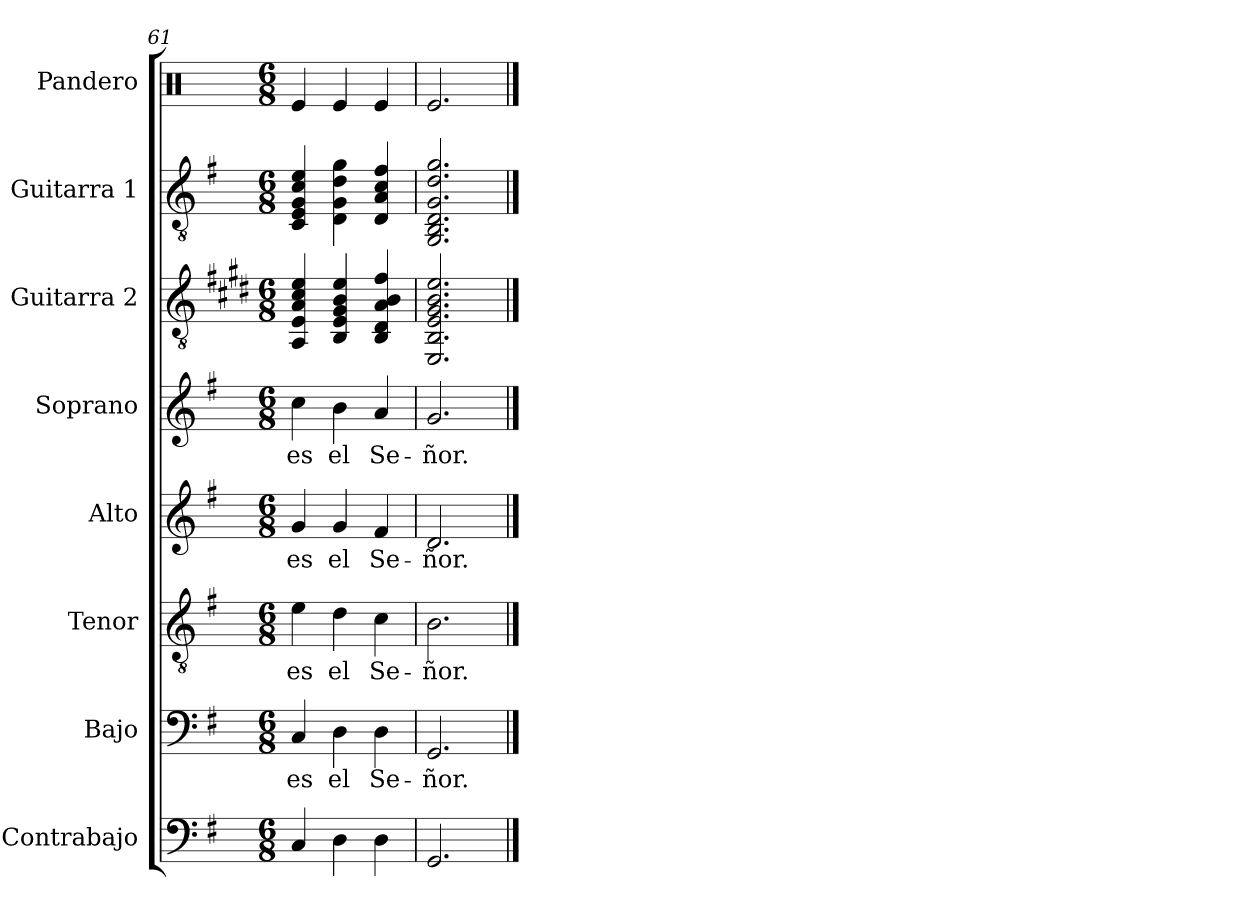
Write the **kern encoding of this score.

**kern	**kern	**text	**kern	**text	**kern	**text	**kern	**text	**kern	**kern	**kern
*part8	*part7	*part7	*part6	*part6	*part5	*part5	*part4	*part4	*part3	*part2	*part1
*staff8	*staff7	*staff7	*staff6	*staff6	*staff5	*staff5	*staff4	*staff4	*staff3	*staff2	*staff1
*I"Contrabajo	*I"Bajo	*	*I"Tenor	*	*I"Alto	*	*I"Soprano	*	*I"Guitarra 2	*I"Guitarra 1	*I"Pandero
*I'Cb.	*I'B.	*	*I'T.	*	*I'A.	*	*I'S.	*	*I'Guit. 2	*I'Guit. 1	*
*clefF4	*clefF4	*	*clefGv2	*	*clefG2	*	*clefG2	*	*clefGv2	*clefGv2	*clefX
*ITrd7c12	*	*	*	*	*	*	*	*	*	*	*
*k[f#]	*k[f#]	*	*k[f#]	*	*k[f#]	*	*k[f#]	*	*k[f#c#g#d#]	*k[f#]	*k[]
*M6/8	*M6/8	*	*M6/8	*	*M6/8	*	*M6/8	*	*M6/8	*M6/8	*M6/8
=61	=61	=61	=61	=61	=61	=61	=61	=61	=61	=61	=61
4CC/	4C/	es	4e\	es	4g/	es	4cc\	es	4AA/ 4E/ 4A/ 4c#/ 4e/	4C/ 4E/ 4G/ 4c/ 4e/	4Re/
4DD\	4D\	el	4d\	el	4g/	el	4b\	el	4BB/ 4E/ 4G#/ 4B/ 4e/	4D\ 4G\ 4d\ 4g\	4Re/
4DD\	4D\	Se-	4c\	Se-	4f#/	Se-	4a/	Se-	4BB/ 4D#/ 4A/ 4B/ 4f#/	4D/ 4A/ 4c/ 4f#/	4Re/
=62	=62	=62	=62	=62	=62	=62	=62	=62	=62	=62	=62
2.GGG/	2.GG/	-ñor.	2.B\	-ñor.	2.d/	-ñor.	2.g/	-ñor.	2.EE/ 2.BB/ 2.E/ 2.G#/ 2.B/ 2.e/	2.GG/ 2.BB/ 2.D/ 2.G/ 2.d/ 2.g/	2.Re/
==	==	==	==	==	==	==	==	==	==	==	==
*-	*-	*-	*-	*-	*-	*-	*-	*-	*-	*-	*-
